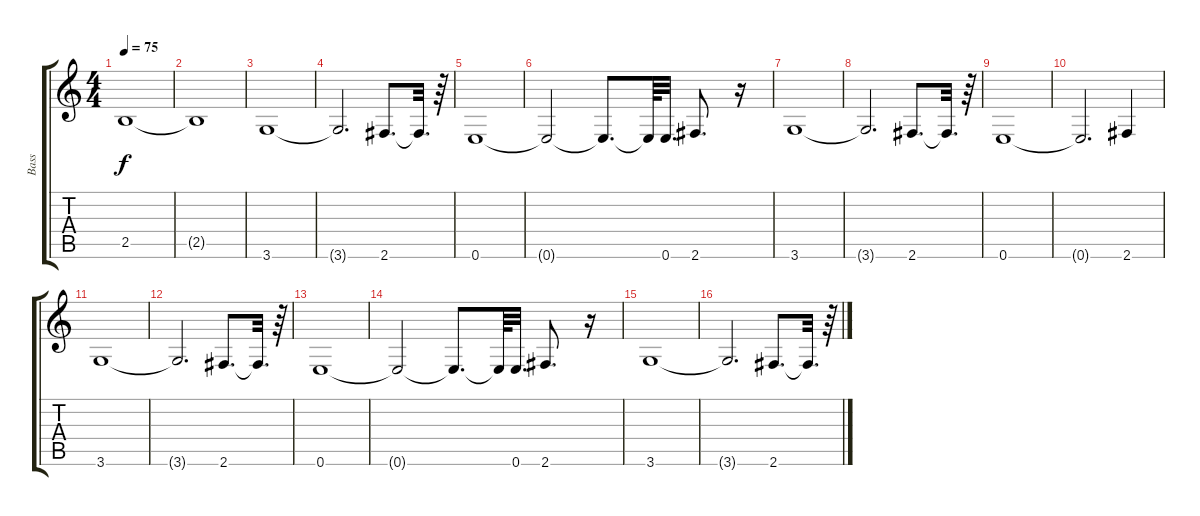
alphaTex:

\track ("Bass" "Bass") {instrument electricbassfinger}
\staff {score tabs}
\tuning (E4 B3 G3 D3 A2 E2) {hide}
\ts (4 4)
\tempo 75
\clef g2
\ks c
2.5.1{dy f} |
2.5{t}.1 |
3.6.1 |
3.6{t}.2{d} 2.6.8{d} 2.6{t}.32{d} r.64 |
0.6.1 |
0.6{t}.2 0.6{t}.8{d} 0.6{t}.64 0.6.32{d} 2.6.8{d} r.16 |
3.6.1 |
3.6{t}.2{d} 2.6.8{d} 2.6{t}.32{d} r.64 |
0.6.1 |
0.6{t}.2{d} 2.6.4 |
3.6.1 |
3.6{t}.2{d} 2.6.8{d} 2.6{t}.32{d} r.64 |
0.6.1 |
0.6{t}.2 0.6{t}.8{d} 0.6{t}.64 0.6.32{d} 2.6.8{d} r.16 |
3.6.1 |
3.6{t}.2{d} 2.6.8{d} 2.6{t}.32{d} r.64
